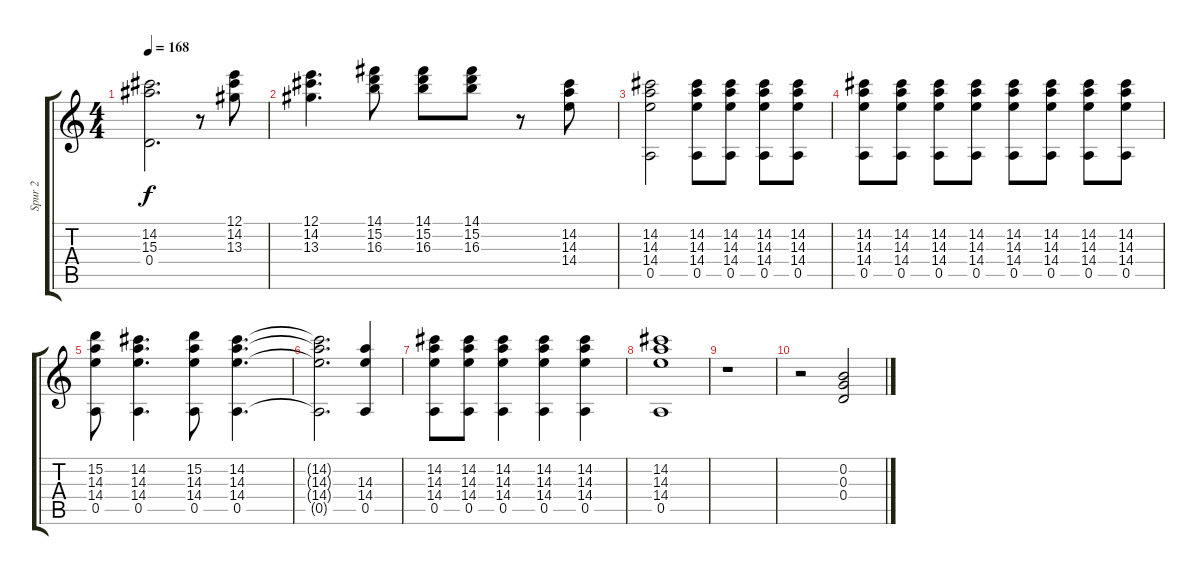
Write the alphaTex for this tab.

\track ("Spur 2" "Spur 2") {instrument electricguitarclean}
\staff {score tabs}
\tuning (E4 B3 G3 D3 A2 E2) {hide}
\ts (4 4)
\tempo 168
\clef g2
\ks c
(14.2 15.3 0.4).2{d dy f} r.8 (12.1 14.2 13.3).8 |
(12.1 14.2 13.3).4{d} (14.1 15.2 16.3).8 (14.1 15.2 16.3).8 (14.1 15.2 16.3).8 r.8 (14.2 14.3 14.4).8 |
(14.2 14.3 14.4 0.5).2 (14.2 14.3 14.4 0.5).8 (14.2 14.3 14.4 0.5).8 (14.2 14.3 14.4 0.5).8 (14.2 14.3 14.4 0.5).8 |
(14.2 14.3 14.4 0.5).8 (14.2 14.3 14.4 0.5).8 (14.2 14.3 14.4 0.5).8 (14.2 14.3 14.4 0.5).8 (14.2 14.3 14.4 0.5).8 (14.2 14.3 14.4 0.5).8 (14.2 14.3 14.4 0.5).8 (14.2 14.3 14.4 0.5).8 |
(15.2 14.3 14.4 0.5).8 (14.2 14.3 14.4 0.5).4{d} (15.2 14.3 14.4 0.5).8 (14.2 14.3 14.4 0.5).4{d} |
(14.2{t} 14.3{t} 14.4{t} 0.5{t}).2{d} (14.3 14.4 0.5).4 |
(14.2 14.3 14.4 0.5).8 (14.2 14.3 14.4 0.5).8 (14.2 14.3 14.4 0.5).4 (14.2 14.3 14.4 0.5).4 (14.2 14.3 14.4 0.5).4 |
(14.2 14.3 14.4 0.5).1 |
r.1 |
r.2 (0.2 0.3 0.4).2
